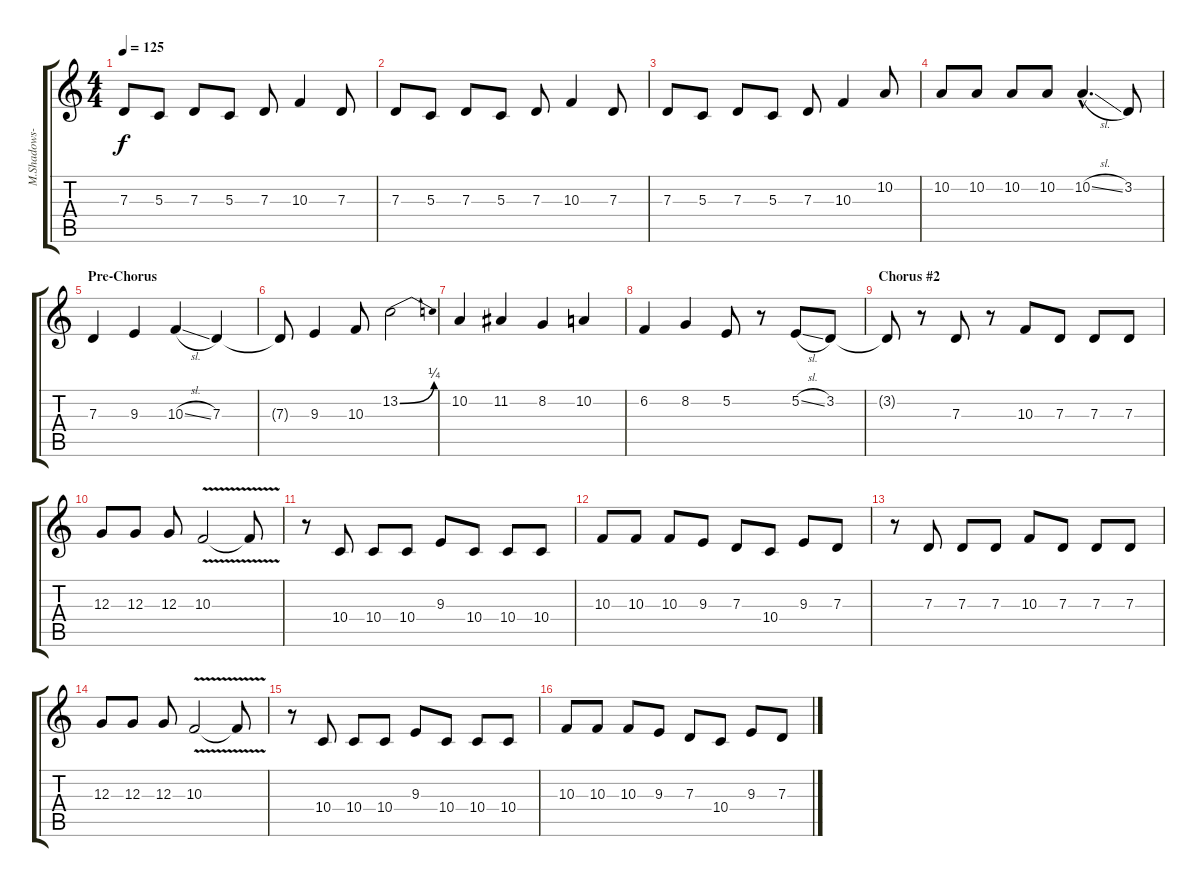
\track ("M.Shadows-Vocals" "M.Shadows-") {instrument clarinet}
\staff {score tabs}
\tuning (E4 B3 G3 D3 A2 E2) {hide}
\ts (4 4)
\tempo 125
\clef g2
\ks c
7.3.8{dy f} 5.3.8 7.3.8 5.3.8 7.3.8 10.3.4 7.3.8 |
7.3.8 5.3.8 7.3.8 5.3.8 7.3.8 10.3.4 7.3.8 |
7.3.8 5.3.8 7.3.8 5.3.8 7.3.8 10.3.4 10.2.8 |
10.2.8 10.2.8 10.2.8 10.2.8 10.2{sl hac}.4{d} 3.2.8 |
\section ("" "Pre-Chorus")
7.3.4 9.3.4 10.3{sl}.4 7.3.4 |
7.3{t}.8 9.3.4 10.3.8 13.2{be (bend 0 0 60 1)}.2 |
10.2.4 11.2.4 8.2.4 10.2.4 |
6.2.4 8.2.4 5.2.8 r.8 5.2{sl}.8 3.2.8 |
\section ("" "Chorus #2")
3.2{t}.8 r.8 7.3.8 r.8 10.3.8 7.3.8 7.3.8 7.3.8 |
12.3.8 12.3.8 12.3.8 10.3{v}.2 10.3{t}.8 |
r.8 10.4.8 10.4.8 10.4.8 9.3.8 10.4.8 10.4.8 10.4.8 |
10.3.8 10.3.8 10.3.8 9.3.8 7.3.8 10.4.8 9.3.8 7.3.8 |
r.8 7.3.8 7.3.8 7.3.8 10.3.8 7.3.8 7.3.8 7.3.8 |
12.3.8 12.3.8 12.3.8 10.3{v}.2 10.3{t}.8 |
r.8 10.4.8 10.4.8 10.4.8 9.3.8 10.4.8 10.4.8 10.4.8 |
10.3.8 10.3.8 10.3.8 9.3.8 7.3.8 10.4.8 9.3.8 7.3.8
